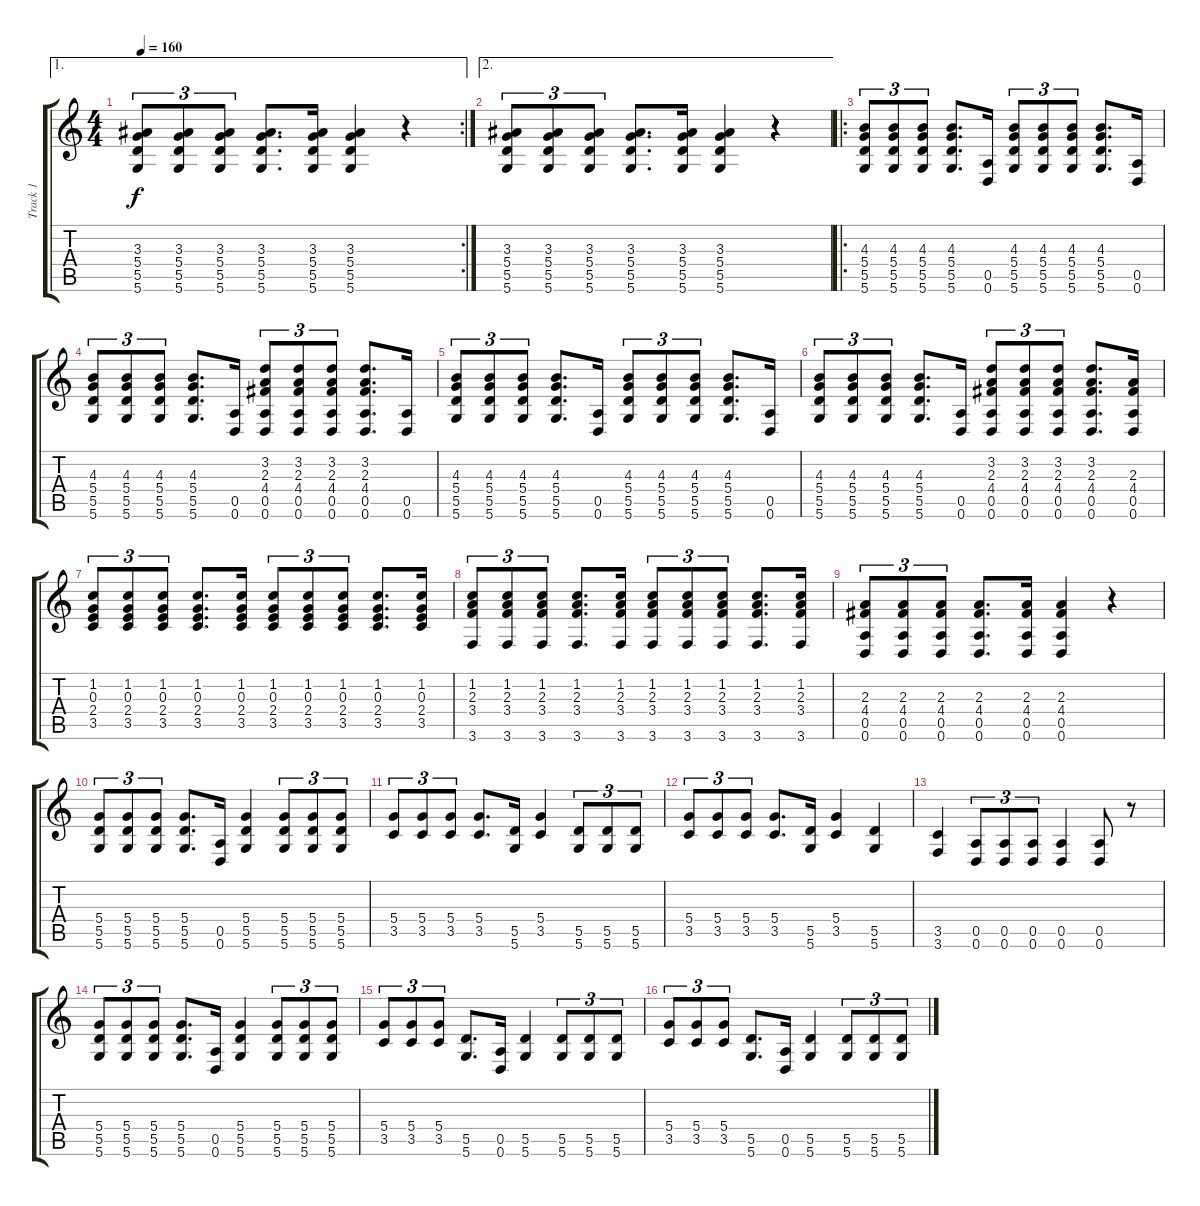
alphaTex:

\track ("Track 1" "Track 1") {instrument acousticguitarsteel}
\staff {score tabs}
\tuning (E4 B3 G3 D3 A2 D2) {hide}
\ae 1
\rc 2
\ts (4 4)
\tempo 160
\clef g2
\ks c
(3.3 5.4 5.5 5.6).8{tu (3 2) dy f} (3.3 5.4 5.5 5.6).8{tu (3 2)} (3.3 5.4 5.5 5.6).8{tu (3 2)} (3.3 5.4 5.5 5.6).8{d} (3.3 5.4 5.5 5.6).16 (3.3 5.4 5.5 5.6).4 r.4 |
\ae 2
(3.3 5.4 5.5 5.6).8{tu (3 2)} (3.3 5.4 5.5 5.6).8{tu (3 2)} (3.3 5.4 5.5 5.6).8{tu (3 2)} (3.3 5.4 5.5 5.6).8{d} (3.3 5.4 5.5 5.6).16 (3.3 5.4 5.5 5.6).4 r.4 |
\ro
(4.3 5.4 5.5 5.6).8{tu (3 2)} (4.3 5.4 5.5 5.6).8{tu (3 2)} (4.3 5.4 5.5 5.6).8{tu (3 2)} (4.3 5.4 5.5 5.6).8{d} (0.5 0.6).16 (4.3 5.4 5.5 5.6).8{tu (3 2)} (4.3 5.4 5.5 5.6).8{tu (3 2)} (4.3 5.4 5.5 5.6).8{tu (3 2)} (4.3 5.4 5.5 5.6).8{d} (0.5 0.6).16 |
(4.3 5.4 5.5 5.6).8{tu (3 2)} (4.3 5.4 5.5 5.6).8{tu (3 2)} (4.3 5.4 5.5 5.6).8{tu (3 2)} (4.3 5.4 5.5 5.6).8{d} (0.5 0.6).16 (3.2 2.3 4.4 0.5 0.6).8{tu (3 2)} (3.2 2.3 4.4 0.5 0.6).8{tu (3 2)} (3.2 2.3 4.4 0.5 0.6).8{tu (3 2)} (3.2 2.3 4.4 0.5 0.6).8{d} (0.5 0.6).16 |
(4.3 5.4 5.5 5.6).8{tu (3 2)} (4.3 5.4 5.5 5.6).8{tu (3 2)} (4.3 5.4 5.5 5.6).8{tu (3 2)} (4.3 5.4 5.5 5.6).8{d} (0.5 0.6).16 (4.3 5.4 5.5 5.6).8{tu (3 2)} (4.3 5.4 5.5 5.6).8{tu (3 2)} (4.3 5.4 5.5 5.6).8{tu (3 2)} (4.3 5.4 5.5 5.6).8{d} (0.5 0.6).16 |
(4.3 5.4 5.5 5.6).8{tu (3 2)} (4.3 5.4 5.5 5.6).8{tu (3 2)} (4.3 5.4 5.5 5.6).8{tu (3 2)} (4.3 5.4 5.5 5.6).8{d} (0.5 0.6).16 (3.2 2.3 4.4 0.5 0.6).8{tu (3 2)} (3.2 2.3 4.4 0.5 0.6).8{tu (3 2)} (3.2 2.3 4.4 0.5 0.6).8{tu (3 2)} (3.2 2.3 4.4 0.5 0.6).8{d} (2.3 4.4 0.5 0.6).16 |
(1.2 0.3 2.4 3.5).8{tu (3 2)} (1.2 0.3 2.4 3.5).8{tu (3 2)} (1.2 0.3 2.4 3.5).8{tu (3 2)} (1.2 0.3 2.4 3.5).8{d} (1.2 0.3 2.4 3.5).16 (1.2 0.3 2.4 3.5).8{tu (3 2)} (1.2 0.3 2.4 3.5).8{tu (3 2)} (1.2 0.3 2.4 3.5).8{tu (3 2)} (1.2 0.3 2.4 3.5).8{d} (1.2 0.3 2.4 3.5).16 |
(1.2 2.3 3.4 3.6).8{tu (3 2)} (1.2 2.3 3.4 3.6).8{tu (3 2)} (1.2 2.3 3.4 3.6).8{tu (3 2)} (1.2 2.3 3.4 3.6).8{d} (1.2 2.3 3.4 3.6).16 (1.2 2.3 3.4 3.6).8{tu (3 2)} (1.2 2.3 3.4 3.6).8{tu (3 2)} (1.2 2.3 3.4 3.6).8{tu (3 2)} (1.2 2.3 3.4 3.6).8{d} (1.2 2.3 3.4 3.6).16 |
(2.3 4.4 0.5 0.6).8{tu (3 2)} (2.3 4.4 0.5 0.6).8{tu (3 2)} (2.3 4.4 0.5 0.6).8{tu (3 2)} (2.3 4.4 0.5 0.6).8{d} (2.3 4.4 0.5 0.6).16 (2.3 4.4 0.5 0.6).4 r.4 |
(5.4 5.5 5.6).8{tu (3 2)} (5.4 5.5 5.6).8{tu (3 2)} (5.4 5.5 5.6).8{tu (3 2)} (5.4 5.5 5.6).8{d} (0.5 0.6).16 (5.4 5.5 5.6).4 (5.4 5.5 5.6).8{tu (3 2)} (5.4 5.5 5.6).8{tu (3 2)} (5.4 5.5 5.6).8{tu (3 2)} |
(5.4 3.5).8{tu (3 2)} (5.4 3.5).8{tu (3 2)} (5.4 3.5).8{tu (3 2)} (5.4 3.5).8{d} (5.5 5.6).16 (5.4 3.5).4 (5.5 5.6).8{tu (3 2)} (5.5 5.6).8{tu (3 2)} (5.5 5.6).8{tu (3 2)} |
(5.4 3.5).8{tu (3 2)} (5.4 3.5).8{tu (3 2)} (5.4 3.5).8{tu (3 2)} (5.4 3.5).8{d} (5.5 5.6).16 (5.4 3.5).4 (5.5 5.6).4 |
(3.5 3.6).4 (0.5 0.6).8{tu (3 2)} (0.5 0.6).8{tu (3 2)} (0.5 0.6).8{tu (3 2)} (0.5 0.6).4 (0.5 0.6).8 r.8 |
(5.4 5.5 5.6).8{tu (3 2)} (5.4 5.5 5.6).8{tu (3 2)} (5.4 5.5 5.6).8{tu (3 2)} (5.4 5.5 5.6).8{d} (0.5 0.6).16 (5.4 5.5 5.6).4 (5.4 5.5 5.6).8{tu (3 2)} (5.4 5.5 5.6).8{tu (3 2)} (5.4 5.5 5.6).8{tu (3 2)} |
(5.4 3.5).8{tu (3 2)} (5.4 3.5).8{tu (3 2)} (5.4 3.5).8{tu (3 2)} (5.5 5.6).8{d} (0.5 0.6).16 (5.5 5.6).4 (5.5 5.6).8{tu (3 2)} (5.5 5.6).8{tu (3 2)} (5.5 5.6).8{tu (3 2)} |
(5.4 3.5).8{tu (3 2)} (5.4 3.5).8{tu (3 2)} (5.4 3.5).8{tu (3 2)} (5.5 5.6).8{d} (0.5 0.6).16 (5.5 5.6).4 (5.5 5.6).8{tu (3 2)} (5.5 5.6).8{tu (3 2)} (5.5 5.6).8{tu (3 2)}
